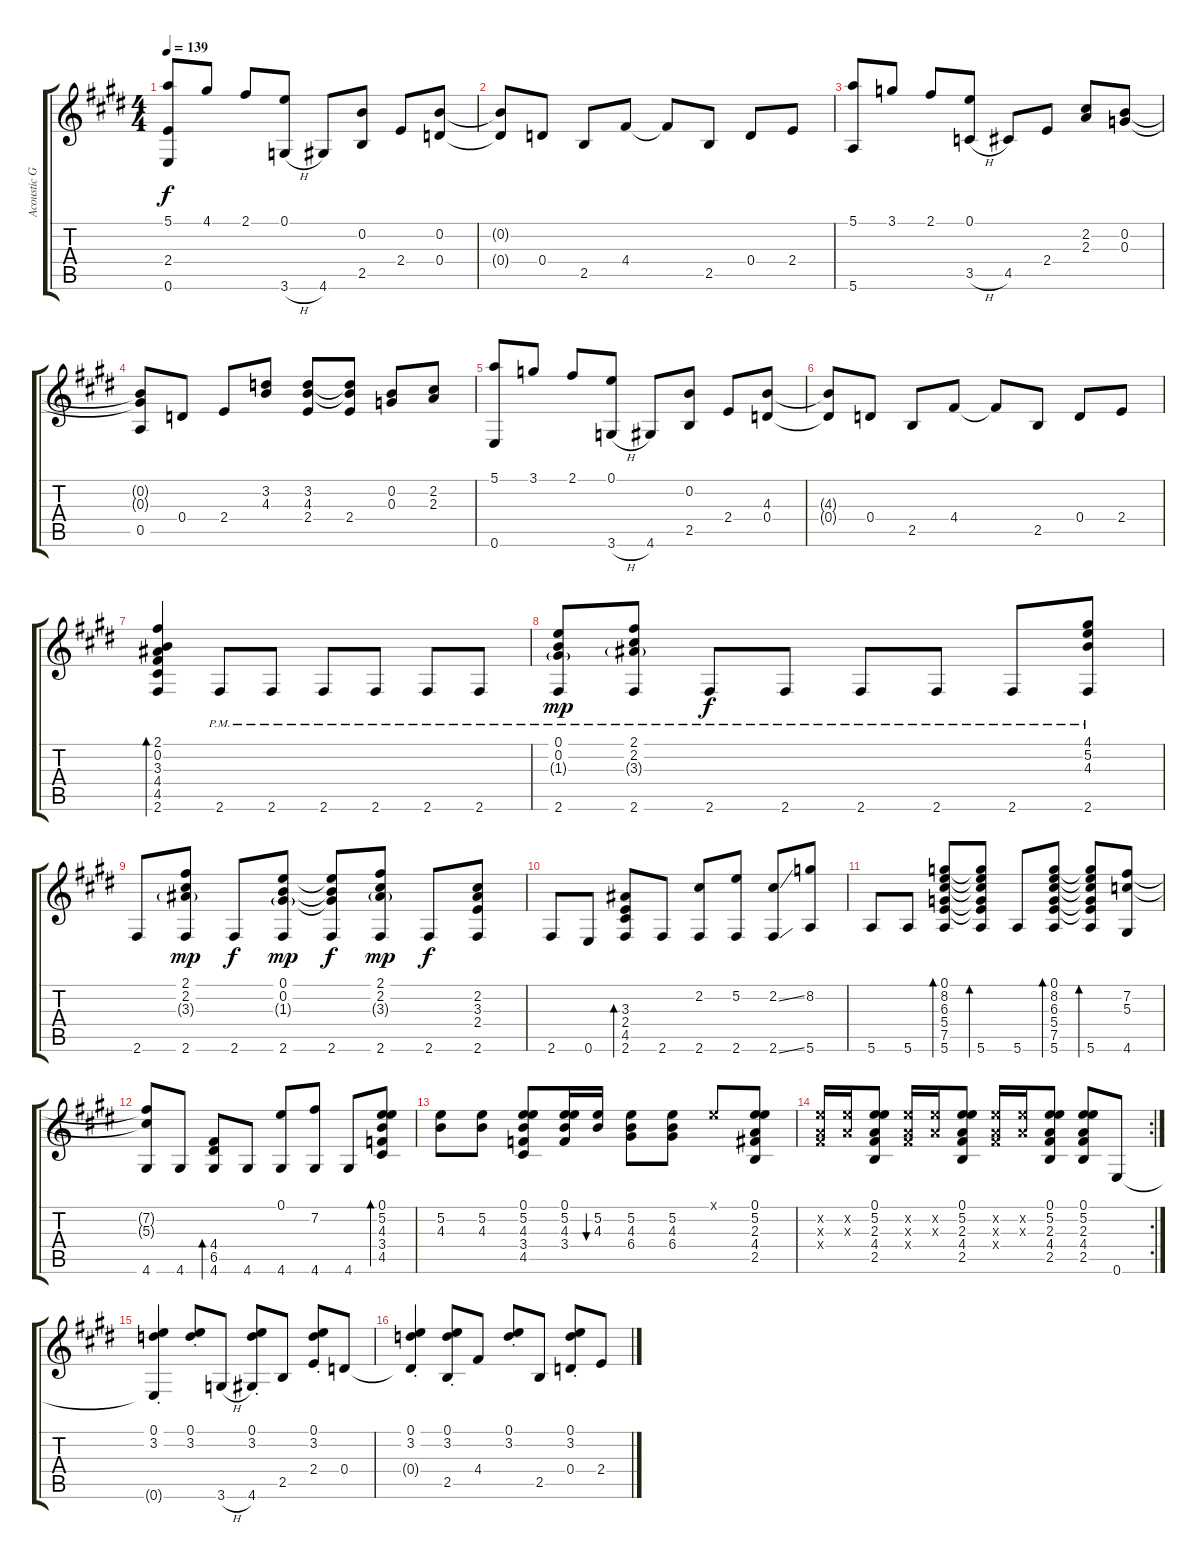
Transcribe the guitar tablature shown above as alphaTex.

\track ("Acoustic Guitar (steel)" "Acoustic G") {instrument acousticguitarsteel}
\staff {score tabs}
\tuning (E4 B3 G3 D3 A2 E2) {hide}
\ts (4 4)
\tempo 139
\clef g2
\ks c#minor
(5.1 2.4{t} 0.6).8{dy f} 4.1.8 2.1.8 (0.1 3.6{h}).8 4.6.8 (0.2 2.5).8 2.4.8 (0.2 0.4).8 |
(0.2{t} 0.4{t}).8 0.4.8 2.5.8 4.4.8 4.4{t}.8 2.5.8 0.4.8 2.4.8 |
(5.1 5.6).8 3.1.8 2.1.8 (0.1 3.5{h}).8 4.5.8 2.4.8 (2.2 2.3).8 (0.2 0.3).8 |
(0.2{t} 0.3{t} 0.5).8 0.4.8 2.4.8 (3.2 4.3).8 (3.2 4.3 2.4).8 (3.2{t} 4.3{t} 2.4).8 (0.2 0.3).8 (2.2 2.3).8 |
\ks e
(5.1 0.6).8 3.1.8 2.1.8 (0.1 3.6{h}).8 4.6.8 (0.2 2.5).8 2.4.8 (4.3 0.4).8 |
\ks c#minor
(4.3{t} 0.4{t}).8 0.4.8 2.5.8 4.4.8 4.4{t}.8 2.5.8 0.4.8 2.4.8 |
(2.1 0.2 3.3 4.4 4.5 2.6).4{bd 30} 2.6{pm}.8 2.6{pm}.8 2.6{pm}.8 2.6{pm}.8 2.6{pm}.8 2.6{pm}.8 |
(0.1{pm} 0.2{pm} 1.3{g pm} 2.6{pm}).8{dy mp} (2.1{pm} 2.2{pm} 3.3{g pm} 2.6{pm}).8 2.6{pm}.8{dy f} 2.6{pm}.8 2.6{pm}.8 2.6{pm}.8 2.6{pm}.8 (4.1{pm} 5.2{pm} 4.3{pm} 2.6{pm}).8 |
\ks e
2.6.8 (2.1 2.2 3.3{g} 2.6).8{dy mp} 2.6.8{dy f} (0.1 0.2 1.3{g} 2.6).8{dy mp} (0.1{t} 0.2{t} 1.3{t} 2.6).8{dy f} (2.1 2.2 3.3{g} 2.6).8{dy mp} 2.6.8{dy f} (2.2 3.3 2.4 2.6).8 |
\ks c#minor
2.6.8 0.6.8 (3.3 2.4 4.5 2.6).8{bd 30} 2.6.8 (2.2 2.6).8 (5.2 2.6).8 (2.2{ss} 2.6{ss}).8 (8.2 5.6).8 |
5.6.8 5.6.8 (0.1 8.2 6.3 5.4 7.5 5.6).8{bd 30} (0.1{t} 8.2{t} 6.3{t} 5.4{t} 7.5{t} 5.6).8{bd 30} 5.6.8 (0.1 8.2 6.3 5.4 7.5 5.6).8{bd 30} (0.1{t} 8.2{t} 6.3{t} 5.4{t} 7.5{t} 5.6).8{bd 30} (7.2 5.3 4.6).8 |
(7.2{t} 5.3{t} 4.6).8 4.6.8 (4.4 6.5 4.6).8{bd 30} 4.6.8 (0.1 4.6).8 (7.2 4.6).8 4.6.8 (0.1 5.2 4.3 3.4 4.5).8{bd 30} |
\ks e
(5.2 4.3).8 (5.2 4.3).8 (0.1 5.2 4.3 3.4 4.5).8 (0.1 5.2 4.3 3.4).16 (5.2 4.3).16{bu 30} (5.2 4.3 6.4).8 (5.2 4.3 6.4).8 0.1{x}.8 (0.1 5.2 2.3 4.4 2.5).8 |
\rc 2
\ks c#minor
(5.2{x} 2.3{x} 4.4{x}).16 (5.2{x} 2.3{x}).16 (0.1 5.2 2.3 4.4 2.5).8 (5.2{x} 2.3{x} 4.4{x}).16 (5.2{x} 2.3{x}).16 (0.1 5.2 2.3 4.4 2.5).8 (5.2{x} 2.3{x} 4.4{x}).16 (5.2{x} 2.3{x}).16 (0.1 5.2 2.3 4.4 2.5).8 (0.1 5.2 2.3 4.4 2.5).8 0.6.8 |
(0.1{st} 3.2{st} 0.6{t}).4 (0.1{st} 3.2{st}).8 3.6{h}.8 (0.1{st} 3.2{st} 4.6{st}).8 2.5.8 (0.1{st} 3.2{st} 2.4{st}).8 0.4.8 |
(0.1{st} 3.2{st} 0.4{t}).4 (0.1{st} 3.2{st} 2.5{st}).8 4.4.8 (0.1{st} 3.2{st}).8 2.5.8 (0.1{st} 3.2{st} 0.4{st}).8 2.4.8
